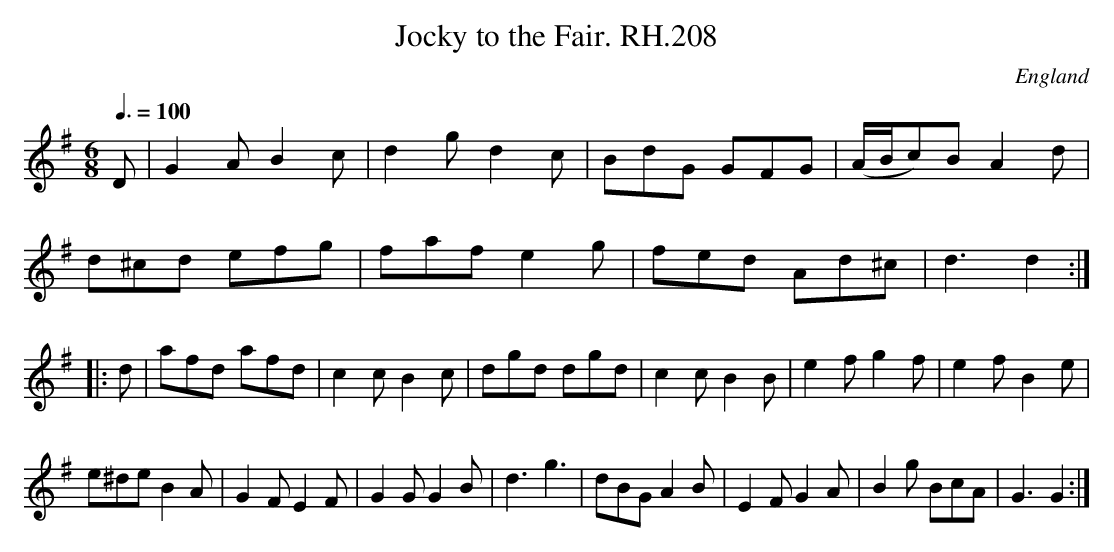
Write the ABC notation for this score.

X:1
T:Jocky to the Fair. RH.208
O:England
M:6/8
L:1/8
Q:3/8=100
K:G
D|G2A B2c|d2g d2c|BdG GFG|(A/B/c)B A2d|
d^cd efg|faf e2g|fed Ad^c|d3 d2:|
|:d|afd afd|c2c B2c|dgd dgd|c2c B2B|\
e2f g2f|e2f B2e|
e^de B2A|G2F E2F|G2G G2B|\
d3 g3|dBG A2B|E2F G2A|B2g BcA|G3 G2:|
